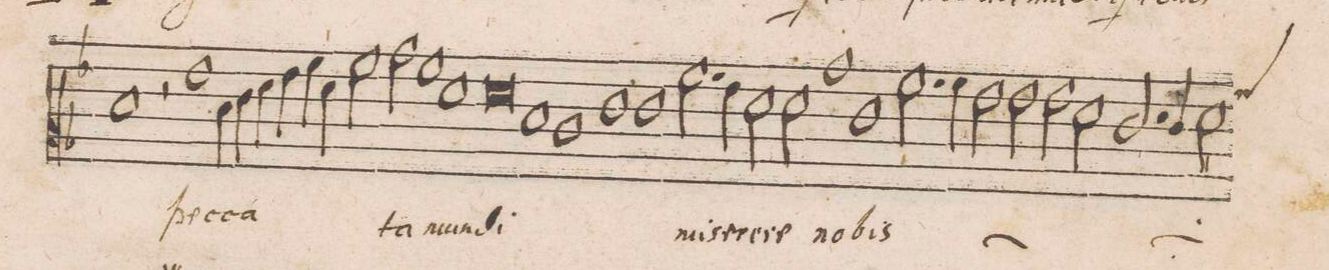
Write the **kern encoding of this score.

**kern	**text
*I"CANTVS	*
*clefC2	*
*k[b-]	*
*met(C|)	*
*M2/1	*
1f	.
2r	.
1b-\	pec-
=12-	=12-
4f\	-ca-
4g\	.
4a\	.
4b-\	.
4cc\	.
4a\	.
=13-	=13-
2cc\	.
2dd\	-ta
1cc	.
=14-	=14-
1a	mun-
0a	-di
=15-	=15-
1f	.
=16-	=16-
1e	.
1g	.
=17-	=17-
1g	.
2.cc\	mi-
4b-\	-se-
=18-	=18-
2a\	-re-
2a\	-re
1dd	no-
=19-	=19-
1g	-bis
*	*ij
2.cc\	mi-
4cc\	-se-
=20-	=20-
2b-\	  re-
2b-\	-re
2b-\	no-
2a\	-bis
=21-	=21-
2.g/	mi-
4g/	-se-
*custos:cc	*
2a\	-re-
*-	*-
